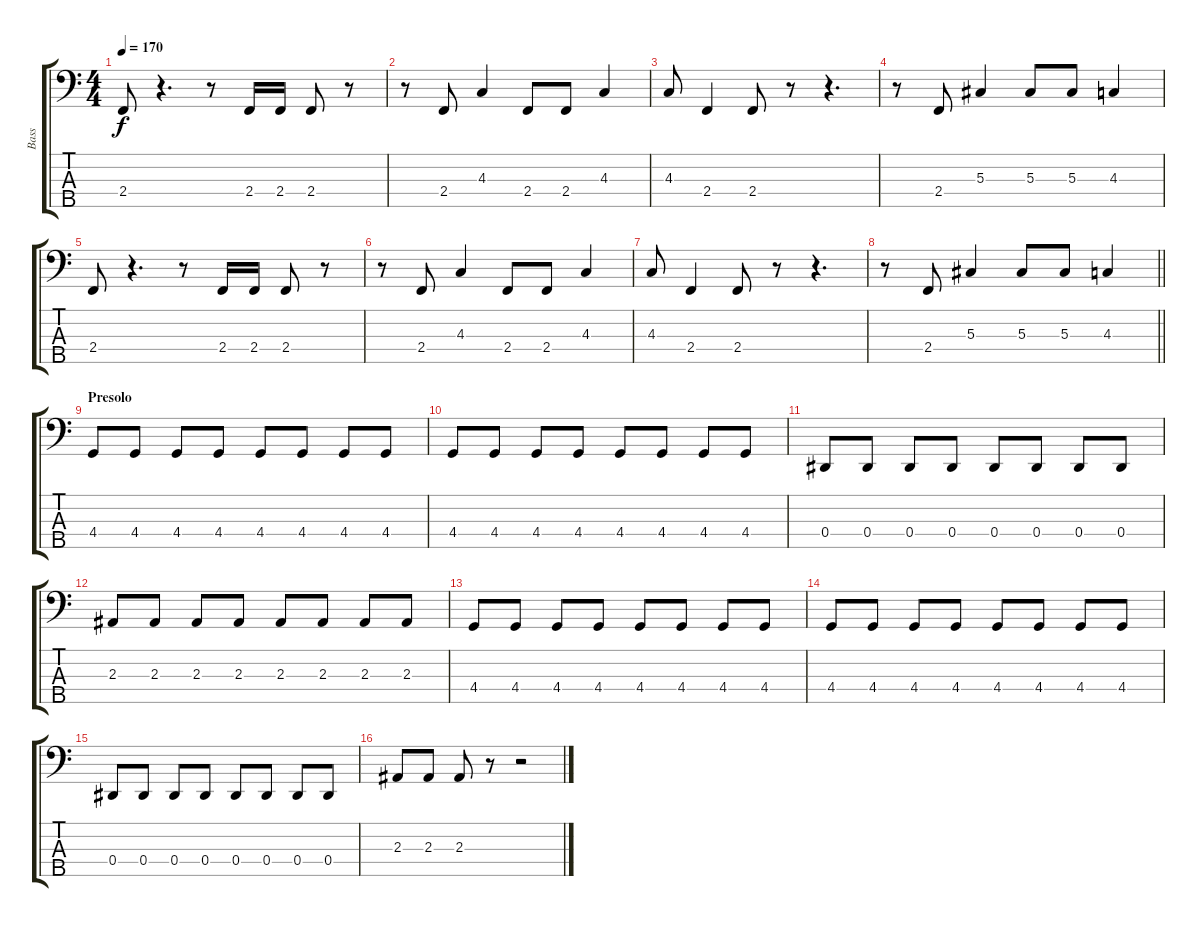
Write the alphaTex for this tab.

\track ("Bass" "Bass") {instrument electricbassfinger}
\staff {score tabs}
\tuning (Gb2 Db2 Ab1 Eb1 Bb0) {hide}
\ts (4 4)
\tempo 170
\clef f4
\ks c
2.4.8{dy f} r.4{d} r.8 2.4.16 2.4.16 2.4.8 r.8 |
r.8 2.4.8 4.3.4 2.4.8 2.4.8 4.3.4 |
4.3.8 2.4.4 2.4.8 r.8 r.4{d} |
r.8 2.4.8 5.3.4 5.3.8 5.3.8 4.3.4 |
2.4.8 r.4{d} r.8 2.4.16 2.4.16 2.4.8 r.8 |
r.8 2.4.8 4.3.4 2.4.8 2.4.8 4.3.4 |
4.3.8 2.4.4 2.4.8 r.8 r.4{d} |
\barLineRight lightlight
r.8 2.4.8 5.3.4 5.3.8 5.3.8 4.3.4 |
\section ("" "Presolo")
4.4.8 4.4.8 4.4.8 4.4.8 4.4.8 4.4.8 4.4.8 4.4.8 |
4.4.8 4.4.8 4.4.8 4.4.8 4.4.8 4.4.8 4.4.8 4.4.8 |
0.4.8 0.4.8 0.4.8 0.4.8 0.4.8 0.4.8 0.4.8 0.4.8 |
2.3.8 2.3.8 2.3.8 2.3.8 2.3.8 2.3.8 2.3.8 2.3.8 |
4.4.8 4.4.8 4.4.8 4.4.8 4.4.8 4.4.8 4.4.8 4.4.8 |
4.4.8 4.4.8 4.4.8 4.4.8 4.4.8 4.4.8 4.4.8 4.4.8 |
0.4.8 0.4.8 0.4.8 0.4.8 0.4.8 0.4.8 0.4.8 0.4.8 |
2.3.8 2.3.8 2.3.8 r.8 r.2
